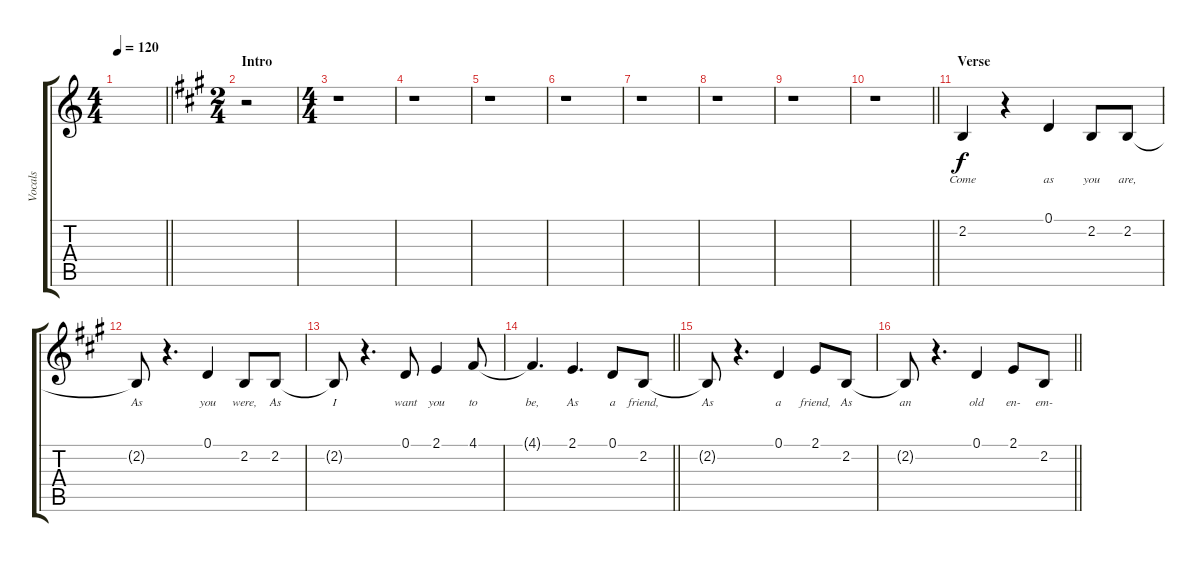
\track ("Vocals" "Vocals") {instrument lead8bassandlead}
\staff {score tabs}
\tuning (D4 A3 F3 C3 G2 D2) {hide}
\ts (4 4)
\tempo 120
\clef g2
\barLineRight lightlight
\ks c
|
\ts (2 4)
\section ("" "Intro")
\ks a
r.2 |
\ts (4 4)
r.1 |
r.1 |
r.1 |
r.1 |
r.1 |
r.1 |
r.1 |
\barLineRight lightlight
r.1 |
\section ("" "Verse")
2.2.4{lyrics (0 "Come") lyrics (1 "") lyrics (2 "") lyrics (3 "") lyrics (4 "")} r.4 0.1.4{lyrics (0 "as") lyrics (1 "") lyrics (2 "") lyrics (3 "") lyrics (4 "")} 2.2.8{lyrics (0 "you") lyrics (1 "") lyrics (2 "") lyrics (3 "") lyrics (4 "")} 2.2.8{lyrics (0 "are,") lyrics (1 "") lyrics (2 "") lyrics (3 "") lyrics (4 "")} |
2.2{t}.8{lyrics (0 "As") lyrics (1 "") lyrics (2 "") lyrics (3 "") lyrics (4 "")} r.4{d} 0.1.4{lyrics (0 "you") lyrics (1 "") lyrics (2 "") lyrics (3 "") lyrics (4 "")} 2.2.8{lyrics (0 "were,") lyrics (1 "") lyrics (2 "") lyrics (3 "") lyrics (4 "")} 2.2.8{lyrics (0 "As") lyrics (1 "") lyrics (2 "") lyrics (3 "") lyrics (4 "")} |
2.2{t}.8{lyrics (0 "I") lyrics (1 "") lyrics (2 "") lyrics (3 "") lyrics (4 "")} r.4{d} 0.1.8{lyrics (0 "want") lyrics (1 "") lyrics (2 "") lyrics (3 "") lyrics (4 "")} 2.1.4{lyrics (0 "you") lyrics (1 "") lyrics (2 "") lyrics (3 "") lyrics (4 "")} 4.1.8{lyrics (0 "to") lyrics (1 "") lyrics (2 "") lyrics (3 "") lyrics (4 "")} |
\barLineRight lightlight
4.1{t}.4{d lyrics (0 "be,") lyrics (1 "") lyrics (2 "") lyrics (3 "") lyrics (4 "")} 2.1.4{d lyrics (0 "As") lyrics (1 "") lyrics (2 "") lyrics (3 "") lyrics (4 "")} 0.1.8{lyrics (0 "a") lyrics (1 "") lyrics (2 "") lyrics (3 "") lyrics (4 "")} 2.2.8{lyrics (0 "friend,") lyrics (1 "") lyrics (2 "") lyrics (3 "") lyrics (4 "")} |
2.2{t}.8{lyrics (0 "As") lyrics (1 "") lyrics (2 "") lyrics (3 "") lyrics (4 "")} r.4{d} 0.1.4{lyrics (0 "a") lyrics (1 "") lyrics (2 "") lyrics (3 "") lyrics (4 "")} 2.1.8{lyrics (0 "friend,") lyrics (1 "") lyrics (2 "") lyrics (3 "") lyrics (4 "")} 2.2.8{lyrics (0 "As") lyrics (1 "") lyrics (2 "") lyrics (3 "") lyrics (4 "")} |
\barLineRight lightlight
2.2{t}.8{lyrics (0 "an") lyrics (1 "") lyrics (2 "") lyrics (3 "") lyrics (4 "")} r.4{d} 0.1.4{lyrics (0 "old") lyrics (1 "") lyrics (2 "") lyrics (3 "") lyrics (4 "")} 2.1.8{lyrics (0 "en-") lyrics (1 "") lyrics (2 "") lyrics (3 "") lyrics (4 "")} 2.2.8{lyrics (0 "em-") lyrics (1 "") lyrics (2 "") lyrics (3 "") lyrics (4 "")}
